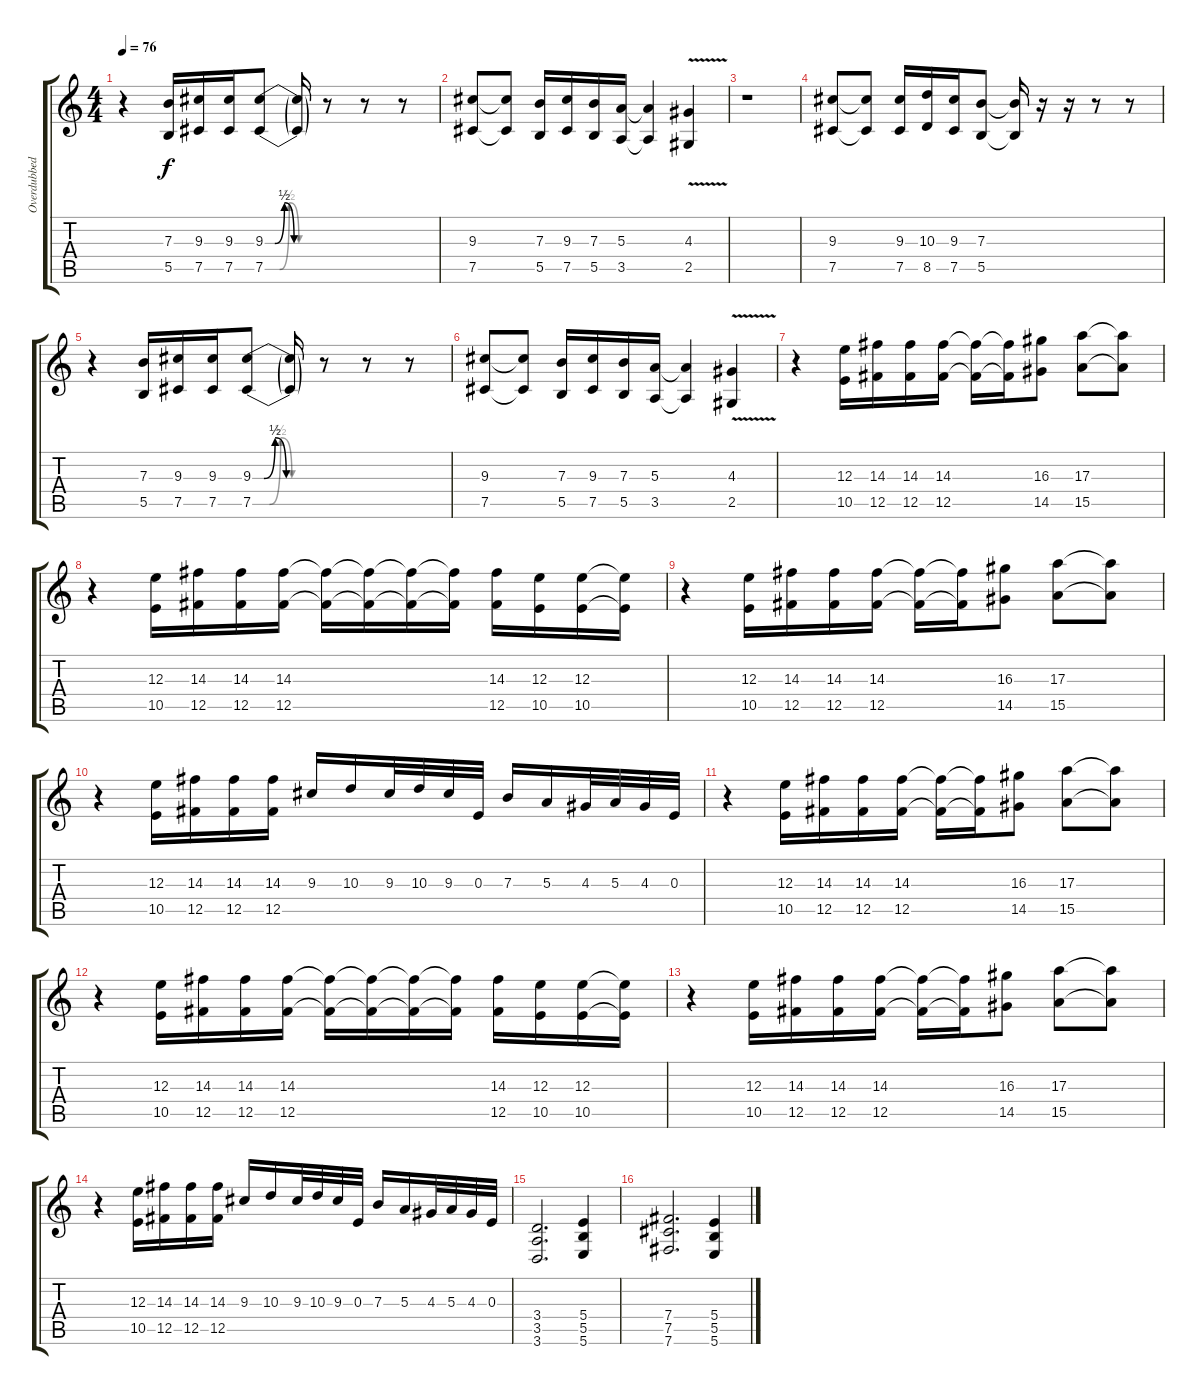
\track ("Overdubbed Right Guitar" "Overdubbed") {instrument distortionguitar}
\staff {score tabs}
\tuning (Db4 Ab3 E3 B2 Gb2 B1) {hide}
\ts (4 4)
\tempo 76
\clef g2
\ks c
r.4{dy f} (7.3 5.5).16 (9.3 7.5).16 (9.3 7.5).16 (9.3{be (custom 0 0 10 0 20 2 30 0 45 0 60 0)} 7.5{be (custom 0 0 15 0 25 2 35 0 60 0)}).8 (9.3{t} 7.5{t}).16 r.8 r.8 r.8 |
(9.3 7.5).8 (9.3{t} 7.5{t}).8 (7.3 5.5).16 (9.3 7.5).16 (7.3 5.5).16 (5.3 3.5).16 (5.3{t} 3.5{t}).4 (4.3 2.5{v}).4 |
r.1 |
(9.3 7.5).8 (9.3{t} 7.5{t}).8 (9.3 7.5).16 (10.3 8.5).16 (9.3 7.5).16 (7.3 5.5).8 (7.3{t} 5.5{t}).16 r.16 r.16 r.8 r.8 |
r.4 (7.3 5.5).16 (9.3 7.5).16 (9.3 7.5).16 (9.3{be (custom 0 0 10 0 20 2 30 0 45 0 60 0)} 7.5{be (custom 0 0 15 0 25 2 35 0 60 0)}).8 (9.3{t} 7.5{t}).16 r.8 r.8 r.8 |
(9.3 7.5).8 (9.3{t} 7.5{t}).8 (7.3 5.5).16 (9.3 7.5).16 (7.3 5.5).16 (5.3 3.5).16 (5.3{t} 3.5{t}).4 (4.3 2.5{v}).4 |
r.4 (12.3 10.5).16 (14.3 12.5).16 (14.3 12.5).16 (14.3 12.5).16 (14.3{t} 12.5{t}).16 (14.3{t} 12.5{t}).16 (16.3 14.5).8 (17.3 15.5).8 (17.3{t} 15.5{t}).8 |
r.4 (12.3 10.5).16 (14.3 12.5).16 (14.3 12.5).16 (14.3 12.5).16 (14.3{t} 12.5{t}).16 (14.3{t} 12.5{t}).16 (14.3{t} 12.5{t}).16 (14.3{t} 12.5{t}).16 (14.3 12.5).16 (12.3 10.5).16 (12.3 10.5).16 (12.3{t} 10.5{t}).16 |
r.4 (12.3 10.5).16 (14.3 12.5).16 (14.3 12.5).16 (14.3 12.5).16 (14.3{t} 12.5{t}).16 (14.3{t} 12.5{t}).16 (16.3 14.5).8 (17.3 15.5).8 (17.3{t} 15.5{t}).8 |
r.4 (12.3 10.5).16 (14.3 12.5).16 (14.3 12.5).16 (14.3 12.5).16 9.3.16 10.3.16 9.3.32 10.3.32 9.3.32 0.3.32 7.3.16 5.3.16 4.3.32 5.3.32 4.3.32 0.3.32 |
r.4 (12.3 10.5).16 (14.3 12.5).16 (14.3 12.5).16 (14.3 12.5).16 (14.3{t} 12.5{t}).16 (14.3{t} 12.5{t}).16 (16.3 14.5).8 (17.3 15.5).8 (17.3{t} 15.5{t}).8 |
r.4 (12.3 10.5).16 (14.3 12.5).16 (14.3 12.5).16 (14.3 12.5).16 (14.3{t} 12.5{t}).16 (14.3{t} 12.5{t}).16 (14.3{t} 12.5{t}).16 (14.3{t} 12.5{t}).16 (14.3 12.5).16 (12.3 10.5).16 (12.3 10.5).16 (12.3{t} 10.5{t}).16 |
r.4 (12.3 10.5).16 (14.3 12.5).16 (14.3 12.5).16 (14.3 12.5).16 (14.3{t} 12.5{t}).16 (14.3{t} 12.5{t}).16 (16.3 14.5).8 (17.3 15.5).8 (17.3{t} 15.5{t}).8 |
r.4 (12.3 10.5).16 (14.3 12.5).16 (14.3 12.5).16 (14.3 12.5).16 9.3.16 10.3.16 9.3.32 10.3.32 9.3.32 0.3.32 7.3.16 5.3.16 4.3.32 5.3.32 4.3.32 0.3.32 |
(3.4 3.5 3.6).2{d} (5.4 5.5 5.6).4 |
(7.4 7.5 7.6).2{d} (5.4 5.5 5.6).4
